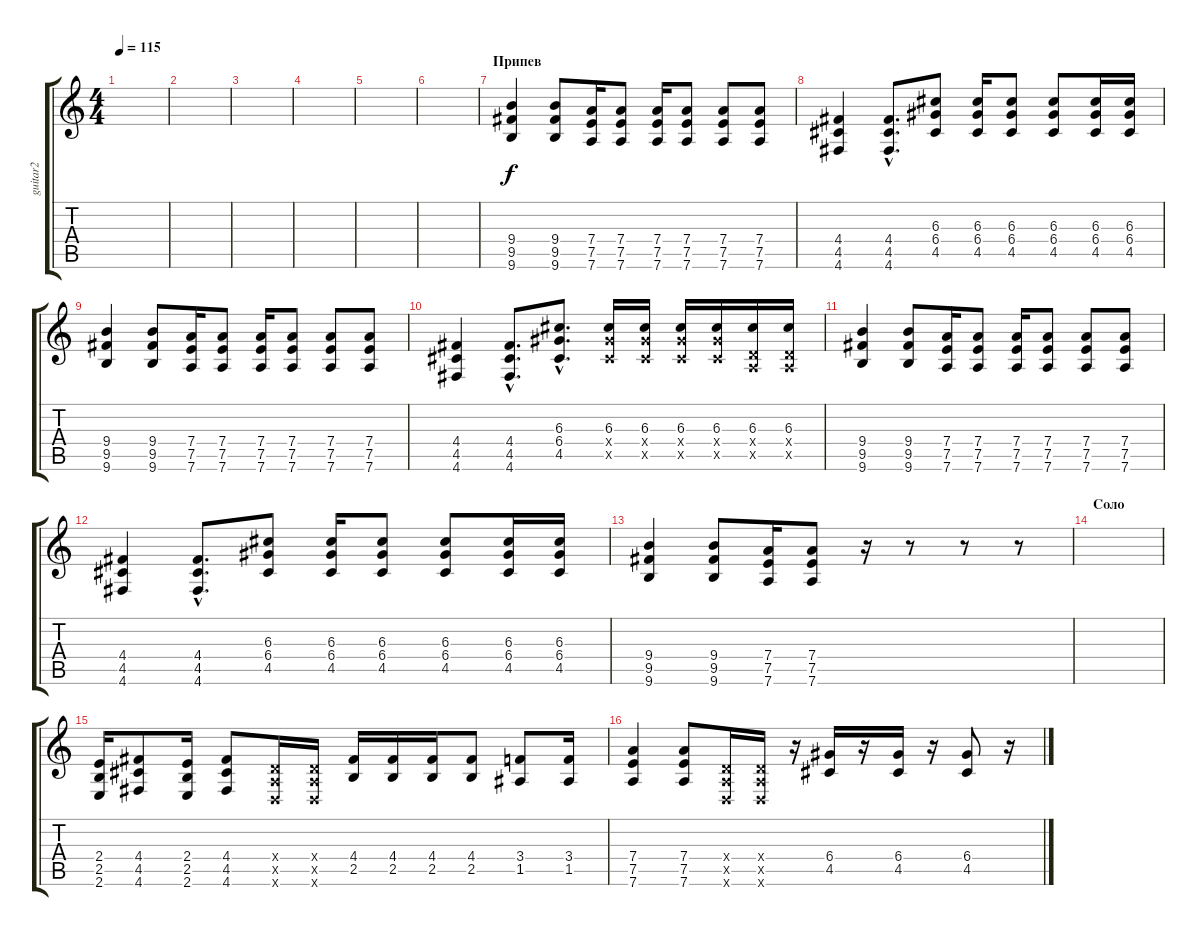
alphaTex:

\track ("guitar2" "guitar2") {instrument overdrivenguitar}
\staff {score tabs}
\tuning (E4 B3 G3 D3 A2 D2) {hide}
\ts (4 4)
\tempo 115
\clef g2
\ks c
|
|
|
|
|
|
\section ("" "Припев")
(9.4 9.5 9.6).4 (9.4 9.5 9.6).8 (7.4 7.5 7.6).16 (7.4 7.5 7.6).8 (7.4 7.5 7.6).16 (7.4 7.5 7.6).8 (7.4 7.5 7.6).8 (7.4 7.5 7.6).8 |
(4.4 4.5 4.6).4 (4.4{hac} 4.5{hac} 4.6{hac}).8{d} (6.3 6.4 4.5).8 (6.3 6.4 4.5).16 (6.3 6.4 4.5).8 (6.3 6.4 4.5).8 (6.3 6.4 4.5).16 (6.3 6.4 4.5).16 |
(9.4 9.5 9.6).4 (9.4 9.5 9.6).8 (7.4 7.5 7.6).16 (7.4 7.5 7.6).8 (7.4 7.5 7.6).16 (7.4 7.5 7.6).8 (7.4 7.5 7.6).8 (7.4 7.5 7.6).8 |
(4.4 4.5 4.6).4 (4.4{hac} 4.5{hac} 4.6{hac}).8{d} (6.3{hac} 6.4{hac} 4.5{hac}).8{d} (6.3 6.4{x} 4.5{x}).16 (6.3 6.4{x} 4.5{x}).16 (6.3 6.4{x} 4.5{x}).16 (6.3 6.4{x} 4.5{x}).16 (6.3 0.4{x} 0.5{x}).16 (6.3 0.4{x} 0.5{x}).16 |
(9.4 9.5 9.6).4 (9.4 9.5 9.6).8 (7.4 7.5 7.6).16 (7.4 7.5 7.6).8 (7.4 7.5 7.6).16 (7.4 7.5 7.6).8 (7.4 7.5 7.6).8 (7.4 7.5 7.6).8 |
(4.4 4.5 4.6).4 (4.4{hac} 4.5{hac} 4.6{hac}).8{d} (6.3 6.4 4.5).8 (6.3 6.4 4.5).16 (6.3 6.4 4.5).8 (6.3 6.4 4.5).8 (6.3 6.4 4.5).16 (6.3 6.4 4.5).16 |
(9.4 9.5 9.6).4 (9.4 9.5 9.6).8 (7.4 7.5 7.6).16 (7.4 7.5 7.6).8 r.16 r.8 r.8 r.8 |
\section ("" "Соло")
|
(2.4 2.5 2.6).16 (4.4 4.5 4.6).8 (2.4 2.5 2.6).16 (4.4 4.5 4.6).8 (0.4{x} 0.5{x} 0.6{x}).16 (0.4{x} 0.5{x} 0.6{x}).16 (4.4 2.5).16 (4.4 2.5).16 (4.4 2.5).16 (4.4 2.5).8 (3.4 1.5).8 (3.4 1.5).16 |
(7.4 7.5 7.6).4 (7.4 7.5 7.6).8 (0.4{x} 0.5{x} 0.6{x}).16 (0.4{x} 0.5{x} 0.6{x}).16 r.16 (6.4 4.5).16 r.16 (6.4 4.5).16 r.16 (6.4 4.5).8 r.16
